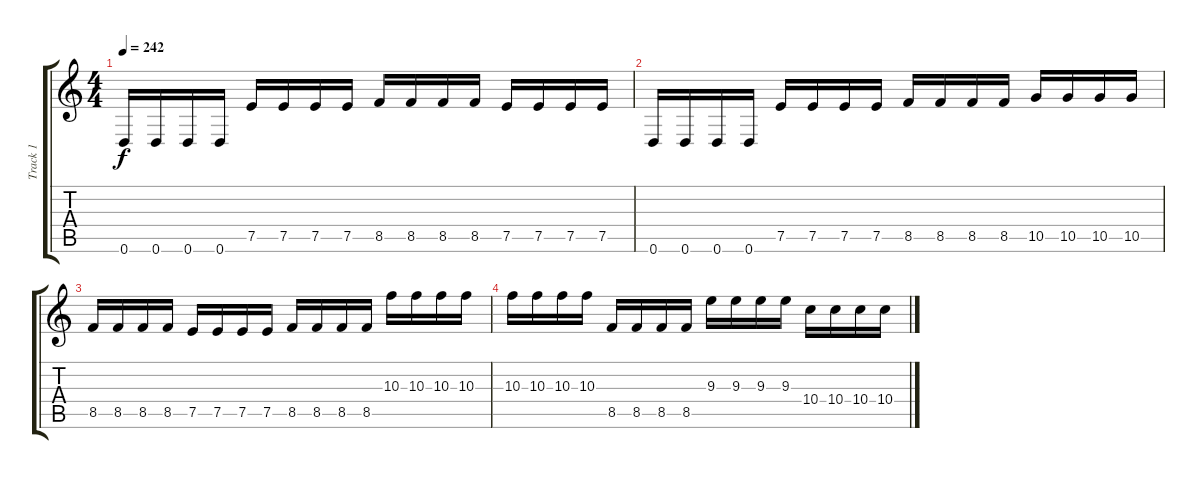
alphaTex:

\track ("Track 1" "Track 1") {instrument distortionguitar}
\staff {score tabs}
\tuning (E4 B3 G3 D3 A2 D2) {hide}
\ts (4 4)
\tempo 242
\clef g2
\ks c
0.6.16{dy f} 0.6.16 0.6.16 0.6.16 7.5.16 7.5.16 7.5.16 7.5.16 8.5.16 8.5.16 8.5.16 8.5.16 7.5.16 7.5.16 7.5.16 7.5.16 |
0.6.16 0.6.16 0.6.16 0.6.16 7.5.16 7.5.16 7.5.16 7.5.16 8.5.16 8.5.16 8.5.16 8.5.16 10.5.16 10.5.16 10.5.16 10.5.16 |
8.5.16 8.5.16 8.5.16 8.5.16 7.5.16 7.5.16 7.5.16 7.5.16 8.5.16 8.5.16 8.5.16 8.5.16 10.3.16 10.3.16 10.3.16 10.3.16 |
10.3.16 10.3.16 10.3.16 10.3.16 8.5.16 8.5.16 8.5.16 8.5.16 9.3.16 9.3.16 9.3.16 9.3.16 10.4.16 10.4.16 10.4.16 10.4.16
